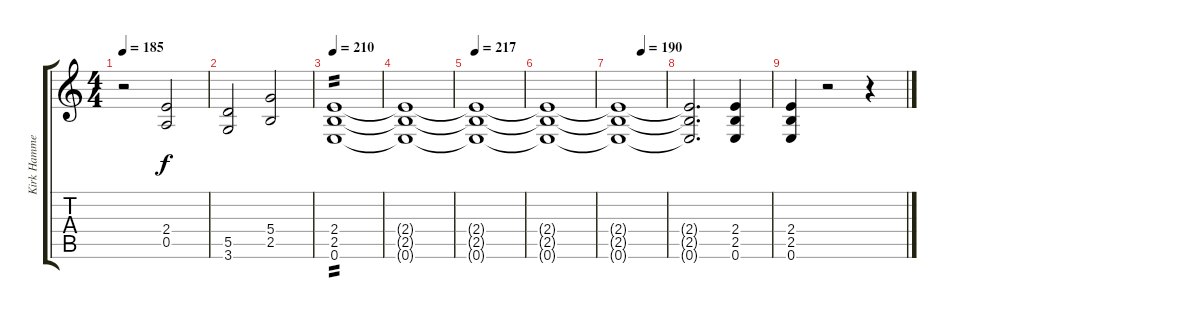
\track ("Kirk Hammett Rhythm" "Kirk Hamme") {instrument distortionguitar}
\staff {score tabs}
\tuning (E4 B3 G3 D3 A2 E2) {hide}
\ts (4 4)
\tempo 185
\clef g2
\ks c
r.2{dy f} (2.4 0.5).2 |
(5.5 3.6).2 (5.4 2.5).2 |
\tempo 210
(2.4 2.5 0.6).1{tp 2} |
(2.4{t} 2.5{t} 0.6{t}).1 |
\tempo 217
(2.4{t} 2.5{t} 0.6{t}).1 |
(2.4{t} 2.5{t} 0.6{t}).1 |
\tempo (190 0.5)
(2.4{t} 2.5{t} 0.6{t}).1 |
(2.4{t} 2.5{t} 0.6{t}).2{d} (2.4 2.5 0.6).4 |
(2.4 2.5 0.6).4 r.2 r.4
